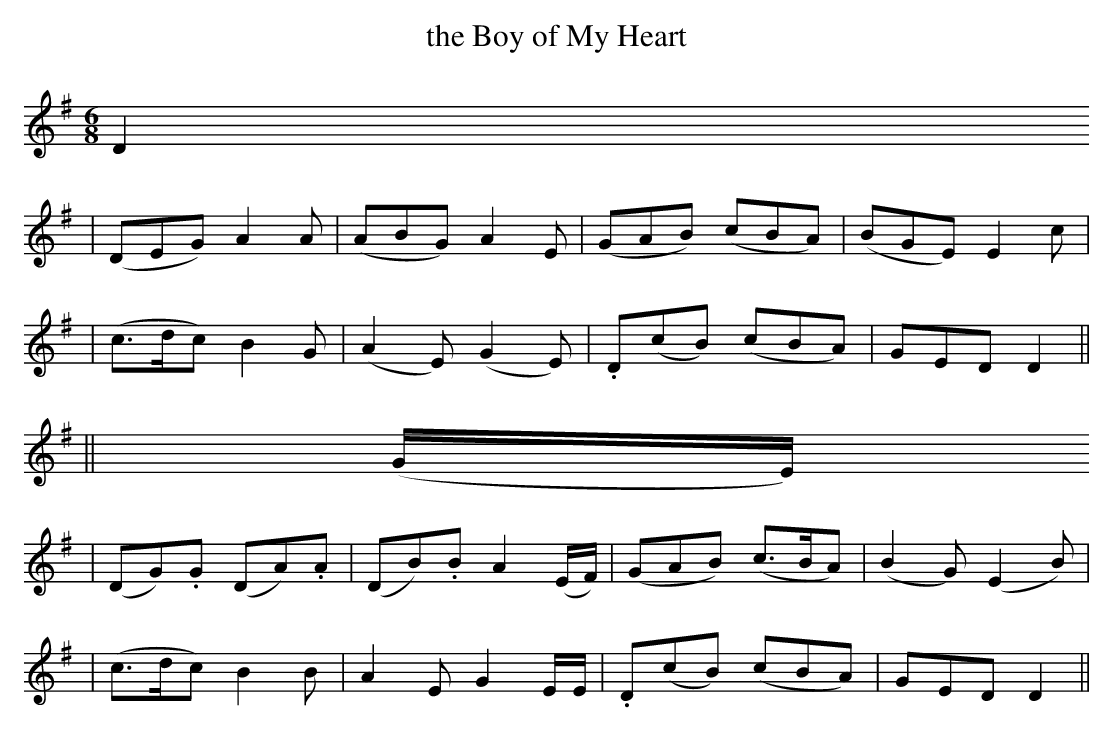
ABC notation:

X:1
T: the Boy of My Heart
M: 6/8
L: 1/8
K: G
D2
| (DEG) A2A | (ABG) A2E | (GAB) (cBA) | (BGE) E2c |
| (c>dc) B2G | (A2E) (G2E) | .D(cB) (cBA) | GED D2 ||
|| (G/E/)
| (DG).G (DA).A | (DB).B A2(E/F/) | (GAB) (c>BA) | (B2G) (E2B) |
| (c>dc) B2B | A2E G2E/E/ | .D(cB) (cBA) | GED D2 ||
